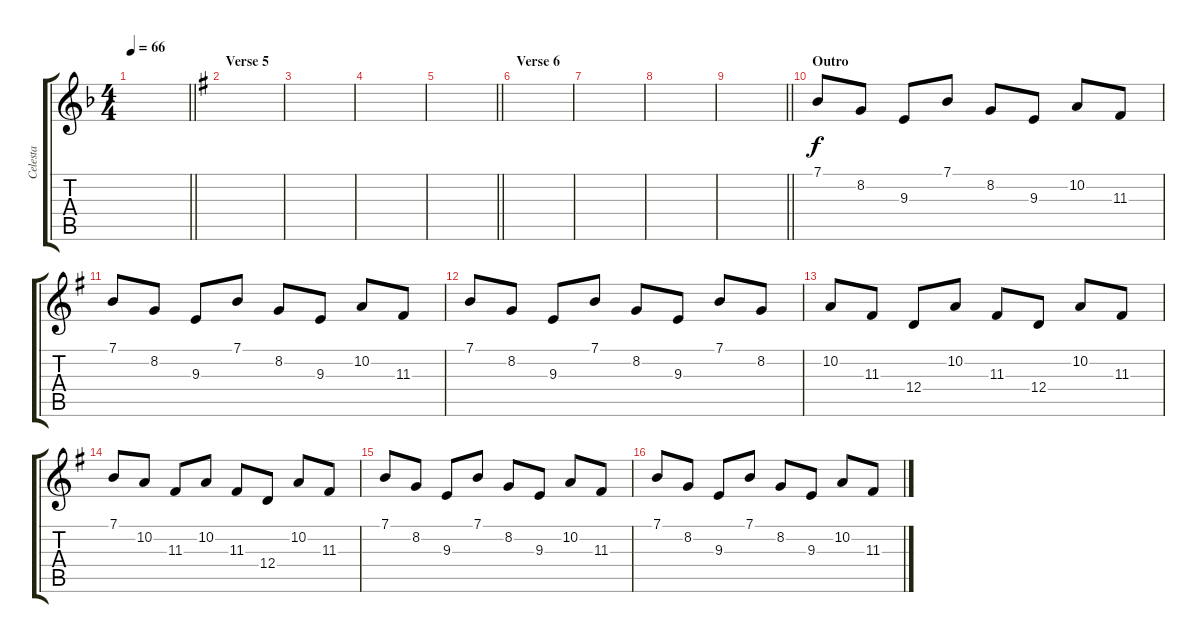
\track ("Celesta" "Celesta") {instrument celesta}
\staff {score tabs}
\tuning (E4 B3 G3 D3 A2 E2) {hide}
\ts (4 4)
\tempo 66
\clef g2
\barLineRight lightlight
\ks f
|
\section ("" "Verse 5")
\ks g
|
|
|
\barLineRight lightlight
|
\section ("" "Verse 6")
|
|
|
\barLineRight lightlight
|
\section ("" "Outro")
7.1.8 8.2.8 9.3.8 7.1.8 8.2.8 9.3.8 10.2.8 11.3.8 |
7.1.8 8.2.8 9.3.8 7.1.8 8.2.8 9.3.8 10.2.8 11.3.8 |
7.1.8 8.2.8 9.3.8 7.1.8 8.2.8 9.3.8 7.1.8 8.2.8 |
10.2.8 11.3.8 12.4.8 10.2.8 11.3.8 12.4.8 10.2.8 11.3.8 |
7.1.8 10.2.8 11.3.8 10.2.8 11.3.8 12.4.8 10.2.8 11.3.8 |
7.1.8 8.2.8 9.3.8 7.1.8 8.2.8 9.3.8 10.2.8 11.3.8 |
7.1.8 8.2.8 9.3.8 7.1.8 8.2.8 9.3.8 10.2.8 11.3.8
